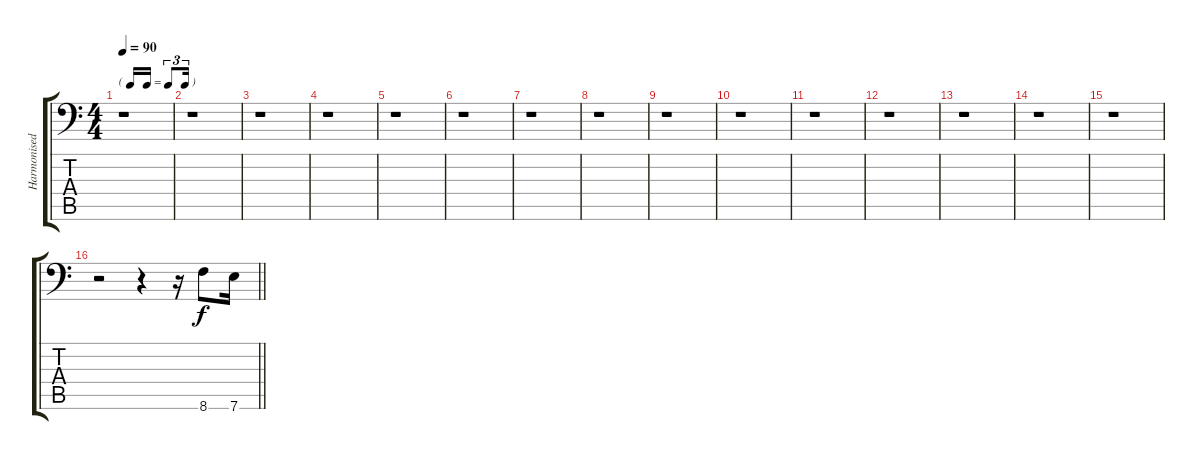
\track ("Harmonised gtr" "Harmonised") {instrument distortionguitar}
\staff {score tabs}
\tuning (A3 E3 C3 G2 D2 A1) {hide}
\ts (4 4)
\tf triplet16th
\tempo 90
\clef f4
\ks c
r.1{dy mf} |
r.1 |
r.1 |
r.1 |
r.1 |
r.1 |
r.1 |
r.1 |
r.1 |
r.1 |
r.1 |
r.1 |
r.1 |
r.1 |
r.1 |
\barLineRight lightlight
r.2 r.4 r.16 8.6.8{dy f} 7.6.16
